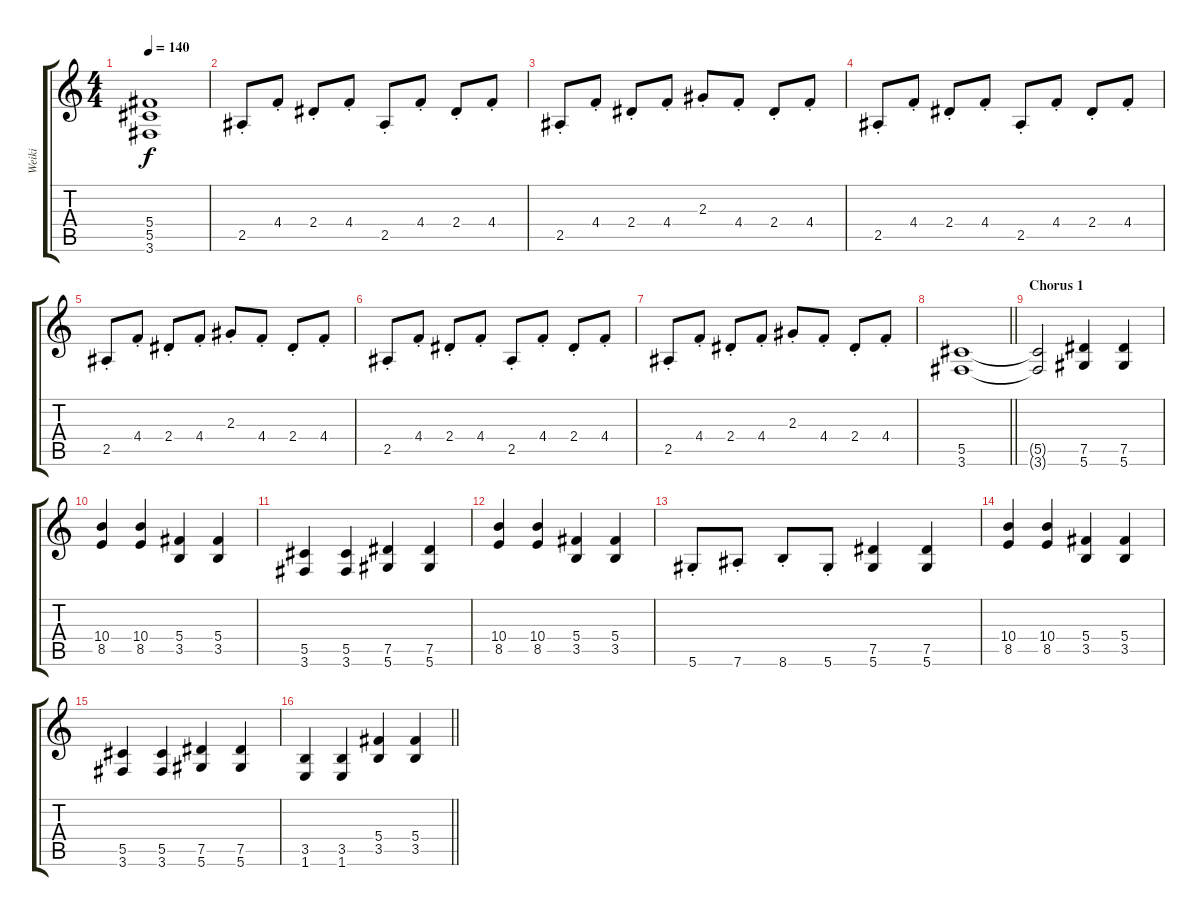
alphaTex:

\track ("Weiki" "Weiki") {instrument distortionguitar}
\staff {score tabs}
\tuning (Eb4 Bb3 Gb3 Db3 Ab2 Eb2) {hide}
\ts (4 4)
\tempo 140
\clef g2
\ks c
(5.4{t} 5.5{t} 3.6{t}).1{dy f} |
2.5{st}.8 4.4{st}.8 2.4{st}.8 4.4{st}.8 2.5{st}.8 4.4{st}.8 2.4{st}.8 4.4{st}.8 |
2.5{st}.8 4.4{st}.8 2.4{st}.8 4.4{st}.8 2.3{st}.8 4.4{st}.8 2.4{st}.8 4.4{st}.8 |
2.5{st}.8 4.4{st}.8 2.4{st}.8 4.4{st}.8 2.5{st}.8 4.4{st}.8 2.4{st}.8 4.4{st}.8 |
2.5{st}.8 4.4{st}.8 2.4{st}.8 4.4{st}.8 2.3{st}.8 4.4{st}.8 2.4{st}.8 4.4{st}.8 |
2.5{st}.8 4.4{st}.8 2.4{st}.8 4.4{st}.8 2.5{st}.8 4.4{st}.8 2.4{st}.8 4.4{st}.8 |
2.5{st}.8 4.4{st}.8 2.4{st}.8 4.4{st}.8 2.3{st}.8 4.4{st}.8 2.4{st}.8 4.4{st}.8 |
\barLineRight lightlight
(5.5 3.6).1 |
\section ("" "Chorus 1")
(5.5{t} 3.6{t}).2 (7.5 5.6).4 (7.5 5.6).4 |
(10.4 8.5).4 (10.4 8.5).4 (5.4 3.5).4 (5.4 3.5).4 |
(5.5 3.6).4 (5.5 3.6).4 (7.5 5.6).4 (7.5 5.6).4 |
(10.4 8.5).4 (10.4 8.5).4 (5.4 3.5).4 (5.4 3.5).4 |
5.6{st}.8 7.6{st}.8 8.6{st}.8 5.6{st}.8 (7.5 5.6).4 (7.5 5.6).4 |
(10.4 8.5).4 (10.4 8.5).4 (5.4 3.5).4 (5.4 3.5).4 |
(5.5 3.6).4 (5.5 3.6).4 (7.5 5.6).4 (7.5 5.6).4 |
\barLineRight lightlight
(3.5 1.6).4 (3.5 1.6).4 (5.4 3.5).4 (5.4 3.5).4
